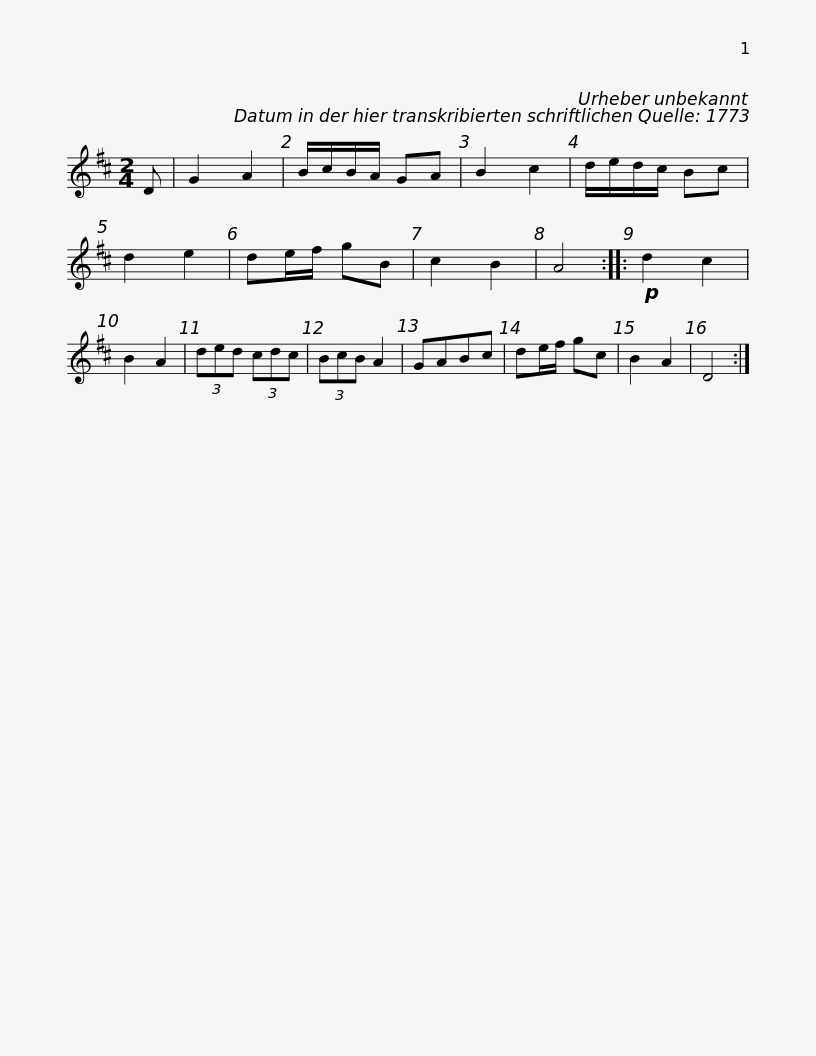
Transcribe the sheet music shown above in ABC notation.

X:1
L:1/8
M:2/4
I:linebreak $
K:D
V:1 treble
V:1
 D | G2 A2 | B/c/B/A/ GA | B2 c2 | d/e/d/c/ Bc | %5
 d2 e2 | de/f/ gB | c2 B2 | A4 ::!p! d2 c2 | %10
 B2 A2 | (3ded (3cdc |$ (3BcB A2 | GABc | de/f/ gc | %15
 B2 A2 | D4 :| %17
